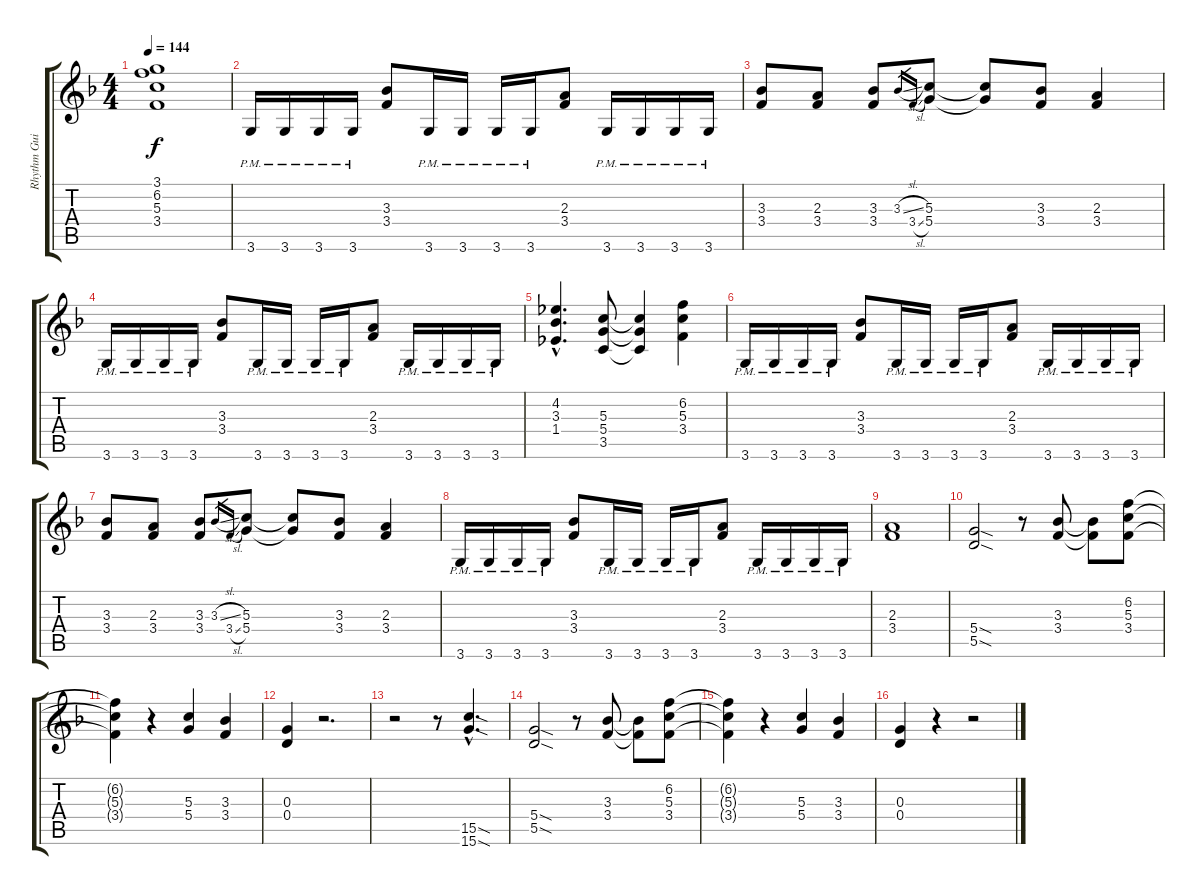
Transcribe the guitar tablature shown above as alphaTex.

\track ("Rhythm Guitar" "Rhythm Gui") {instrument overdrivenguitar}
\staff {score tabs}
\tuning (E4 B3 G3 D3 A2 E2) {hide}
\ts (4 4)
\tempo 144
\clef g2
\ks dminor
(3.1{t} 6.2{t} 5.3{t} 3.4{t}).1{dy f} |
3.6{pm}.16 3.6{pm}.16 3.6{pm}.16 3.6{pm}.16 (3.3 3.4).8 3.6{pm}.16 3.6{pm}.16 3.6{pm}.16 3.6{pm}.16 (2.3 3.4).8 3.6{pm}.16 3.6{pm}.16 3.6{pm}.16 3.6{pm}.16 |
(3.3 3.4).8 (2.3 3.4).8 (3.3 3.4).8 3.3{sl}.16{gr} 3.4{sl}.16{gr} (5.3 5.4).8 (5.3{t} 5.4{t}).8 (3.3 3.4).8 (2.3 3.4).4 |
3.6{pm}.16 3.6{pm}.16 3.6{pm}.16 3.6{pm}.16 (3.3 3.4).8 3.6{pm}.16 3.6{pm}.16 3.6{pm}.16 3.6{pm}.16 (2.3 3.4).8 3.6{pm}.16 3.6{pm}.16 3.6{pm}.16 3.6{pm}.16 |
(4.2{hac} 3.3{hac} 1.4{hac}).4{d} (5.3 5.4 3.5).8 (5.3{t} 5.4{t} 3.5{t}).4 (6.2 5.3 3.4).4 |
3.6{pm}.16 3.6{pm}.16 3.6{pm}.16 3.6{pm}.16 (3.3 3.4).8 3.6{pm}.16 3.6{pm}.16 3.6{pm}.16 3.6{pm}.16 (2.3 3.4).8 3.6{pm}.16 3.6{pm}.16 3.6{pm}.16 3.6{pm}.16 |
(3.3 3.4).8 (2.3 3.4).8 (3.3 3.4).8 3.3{sl}.16{gr} 3.4{sl}.16{gr} (5.3 5.4).8 (5.3{t} 5.4{t}).8 (3.3 3.4).8 (2.3 3.4).4 |
3.6{pm}.16 3.6{pm}.16 3.6{pm}.16 3.6{pm}.16 (3.3 3.4).8 3.6{pm}.16 3.6{pm}.16 3.6{pm}.16 3.6{pm}.16 (2.3 3.4).8 3.6{pm}.16 3.6{pm}.16 3.6{pm}.16 3.6{pm}.16 |
(2.3 3.4).1 |
(5.4{sod} 5.5{sod}).2 r.8 (3.3 3.4).8 (3.3{t} 3.4{t}).8 (6.2 5.3 3.4).8 |
(6.2{t} 5.3{t} 3.4{t}).4 r.4 (5.3 5.4).4 (3.3 3.4).4 |
(0.3 0.4).4 r.2{d} |
r.2 r.8 (15.5{sod hac} 15.6{sod hac}).4{d} |
(5.4{sod} 5.5{sod}).2 r.8 (3.3 3.4).8 (3.3{t} 3.4{t}).8 (6.2 5.3 3.4).8 |
(6.2{t} 5.3{t} 3.4{t}).4 r.4 (5.3 5.4).4 (3.3 3.4).4 |
(0.3 0.4).4 r.4 r.2
